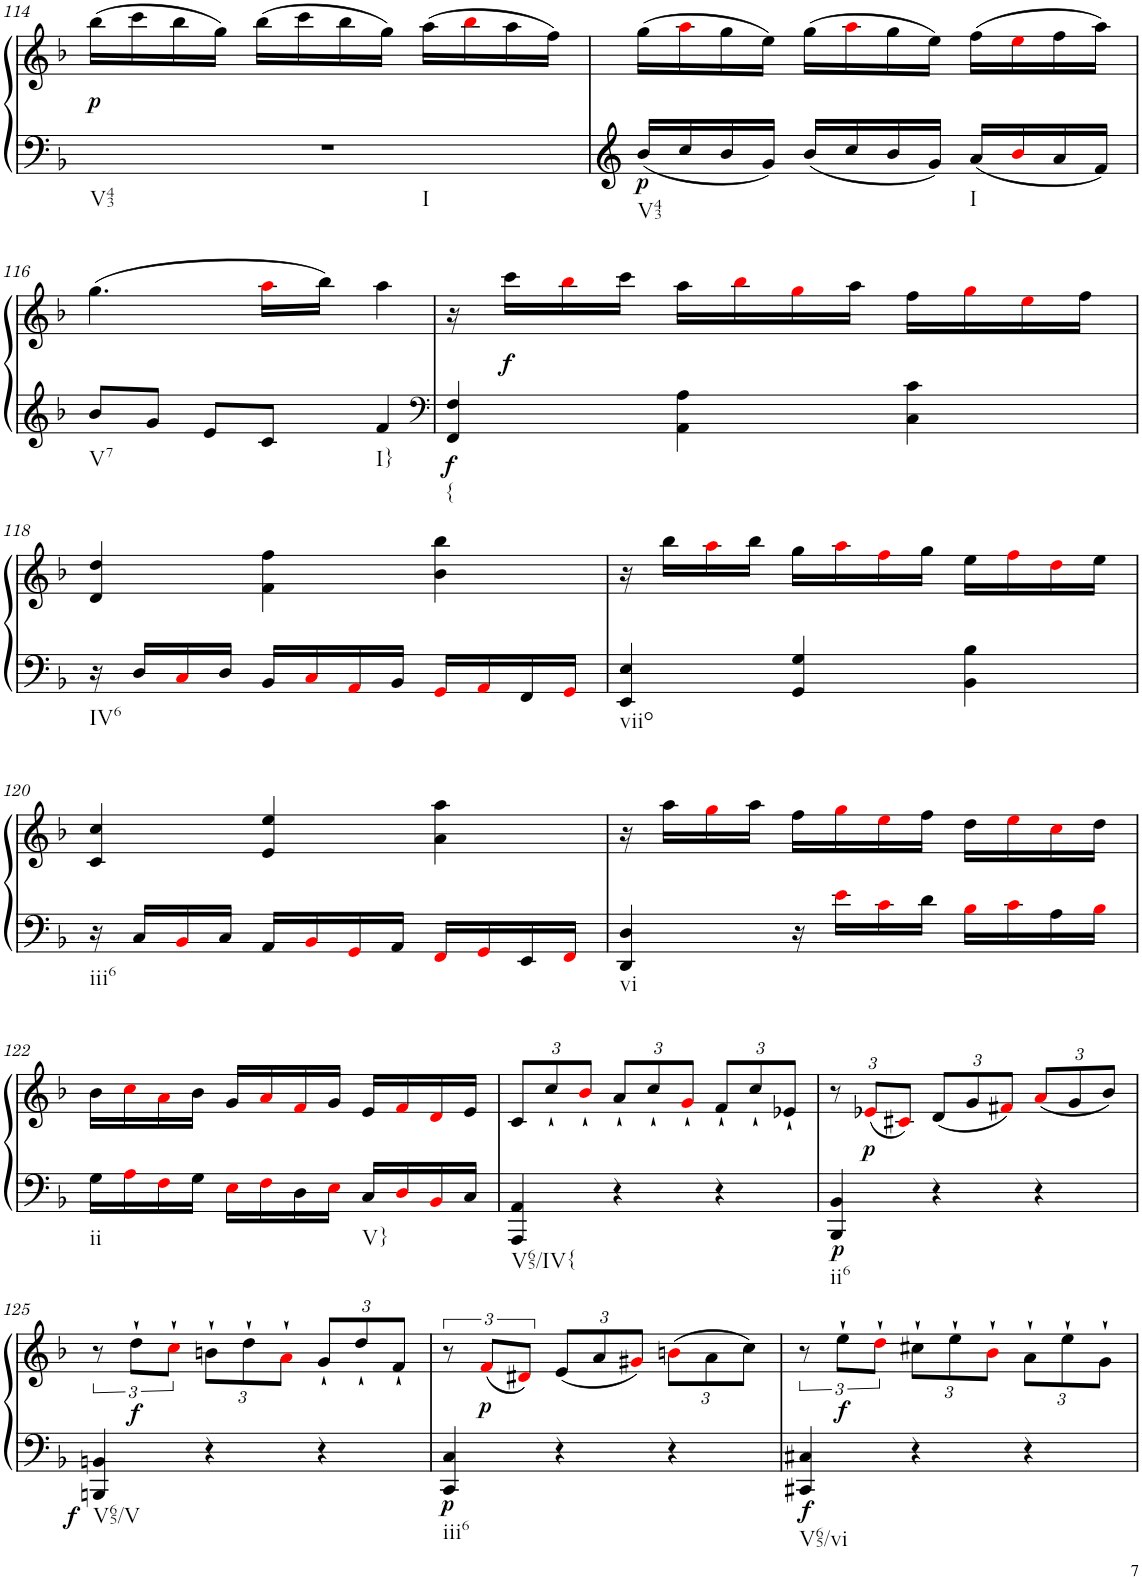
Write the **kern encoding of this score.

**kern	**kern	**dynam
*part1	*part1	*part1
*staff2	*staff1	*staff1/2
*I"Klavier linke Hand	*	*
!!LO:PB:g=z
*clefF4	*clefG2	*
*k[b-]	*k[b-]	*
*M3/4	*M3/4	*
=114	=114	=114
!LO:TX:b:t=V43	!	!
!LO:TX:b:t=I	!	!
!	!	!LO:DY:b
2.r	(16bb-\LL	p
.	16ccc\	.
.	16bb-\	.
.	16gg\JJ)	.
.	(16bb-\LL	.
.	16ccc\	.
.	16bb-\	.
.	16gg\JJ)	.
.	(16aa\LL	.
.	16bb-i\	.
.	16aa\	.
.	16ff\JJ)	.
=115	=115	=115
!LO:TX:b:t=V43	!	!
!	!	!LO:DY:b=2
16b-/LL	(16gg\LL	p
16cc/	16aai\	.
16b-/	16gg\	.
16g/JJ	16ee\JJ)	.
16b-/LL	(16gg\LL	.
16cc/	16aai\	.
16b-/	16gg\	.
16g/JJ	16ee\JJ)	.
!LO:TX:b:t=I	!	!
16a/LL	(16ff\LL	.
16b-i/	16eei\	.
16a/	16ff\	.
16f/JJ	16aa\JJ)	.
!!LO:LB:g=z
=116	=116	=116
!LO:TX:b:t=V7	!	!
8b-/L	(4.gg\	.
8g/J	.	.
8e/L	.	.
8c/J	16aai\LL	.
.	16bb-\JJ)	.
!LO:TX:b:t=I}	!	!
4f/	4aa\	.
=117	=117	=117
*clefF4	*	*
!LO:TX:b:t={	!	!
!	!	!LO:DY:b=2
4FF/ 4F/	16r	f
!	!	!LO:DY:b
.	16ccc\LL	f
.	16bb-i\	.
.	16ccc\JJ	.
4AA\ 4A\	16aa\LL	.
.	16bb-i\	.
.	16ggi\	.
.	16aa\JJ	.
4C\ 4c\	16ff\LL	.
.	16ggi\	.
.	16eei\	.
.	16ff\JJ	.
!!LO:LB:g=z
=118	=118	=118
!LO:TX:b:t=IV6	!	!
16r	4d/ 4dd/	.
16D/LL	.	.
16Ci/	.	.
16D/JJ	.	.
16BB-/LL	4f\ 4ff\	.
16Ci/	.	.
16AAi/	.	.
16BB-/JJ	.	.
16GGi/LL	4b-\ 4bb-\	.
16AAi/	.	.
16FF/	.	.
16GGi/JJ	.	.
=119	=119	=119
!LO:TX:b:t=viio	!	!
4EE/ 4E/	16r	.
.	16bb-\LL	.
.	16aai\	.
.	16bb-\JJ	.
4GG/ 4G/	16gg\LL	.
.	16aai\	.
.	16ffi\	.
.	16gg\JJ	.
4BB-\ 4B-\	16ee\LL	.
.	16ffi\	.
.	16ddi\	.
.	16ee\JJ	.
!!LO:LB:g=z
=120	=120	=120
!LO:TX:b:t=iii6	!	!
16r	4c/ 4cc/	.
16C/LL	.	.
16BB-i/	.	.
16C/JJ	.	.
16AA/LL	4e/ 4ee/	.
16BB-i/	.	.
16GGi/	.	.
16AA/JJ	.	.
16FFi/LL	4a\ 4aa\	.
16GGi/	.	.
16EE/	.	.
16FFi/JJ	.	.
=121	=121	=121
!LO:TX:b:t=vi	!	!
4DD/ 4D/	16r	.
.	16aa\LL	.
.	16ggi\	.
.	16aa\JJ	.
16r	16ff\LL	.
16ei\LL	16ggi\	.
16ci\	16eei\	.
16d\JJ	16ff\JJ	.
16B-i\LL	16dd\LL	.
16ci\	16eei\	.
16A\	16cci\	.
16B-i\JJ	16dd\JJ	.
!!LO:LB:g=z
=122	=122	=122
!LO:TX:b:t=ii	!	!
16G\LL	16b-\LL	.
16Ai\	16cci\	.
16Fi\	16ai\	.
16G\JJ	16b-\JJ	.
16Ei\LL	16g/LL	.
16Fi\	16ai/	.
16D\	16fi/	.
16Ei\JJ	16g/JJ	.
!LO:TX:b:t=V}	!	!
16C/LL	16e/LL	.
16Di/	16fi/	.
16BB-i/	16di/	.
16C/JJ	16e/JJ	.
=123	=123	=123
*	*Xbrackettup	*
!LO:TX:b:t=V65/IV{	!	!
4AAA/ 4AA/	12c/L	.
.	12cc`/	.
.	12b-`i/J	.
4r	12a`/L	.
.	12cc`/	.
.	12g`i/J	.
4r	12f`/L	.
.	12cc`/	.
.	12e-X`/J	.
=124	=124	=124
!LO:TX:b:t=ii6	!	!
!	!	!LO:DY:b=2
4BBB-/ 4BB-/	12r	p
!	!	!LO:DY:b
.	(12e-Xi/L	p
.	12c#Xi/J)	.
4r	(12d/L	.
.	12g/	.
.	12f#Xi/J)	.
4r	(12ai/L	.
.	12g/	.
.	12b-/J)	.
!!LO:LB:g=z
=125	=125	=125
*	*brackettup	*
!LO:TX:b:t=V65/V	!	!
!	!	!LO:DY:b=2
4BBBn/ 4BBn/	12r	f
!	!	!LO:DY:b
.	12dd`\L	f
.	12cc`i\J	.
*	*Xbrackettup	*
4r	12bn`\L	.
.	12dd`\	.
.	12a`i\J	.
4r	12g`/L	.
.	12dd`/	.
.	12f`/J	.
=126	=126	=126
*	*brackettup	*
!LO:TX:b:t=iii6	!	!
!	!	!LO:DY:b=2
4CC/ 4C/	12r	p
!	!	!LO:DY:b
.	(12fi/L	p
.	12d#Xi/J)	.
*	*Xbrackettup	*
4r	(12e/L	.
.	12a/	.
.	12g#Xi/J)	.
4r	(12bni\L	.
.	12a\	.
.	12cc\J)	.
=127	=127	=127
*	*brackettup	*
!LO:TX:b:t=V65/vi	!	!
!	!	!LO:DY:b=2
4CC#X/ 4C#X/	12r	f
!	!	!LO:DY:b
.	12ee`\L	f
.	12dd`i\J	.
*	*Xbrackettup	*
4r	12cc#X`\L	.
.	12ee`\	.
.	12b-`i\J	.
4r	12a`\L	.
.	12ee`\	.
.	12g`\J	.
=	=	=
*-	*-	*-
